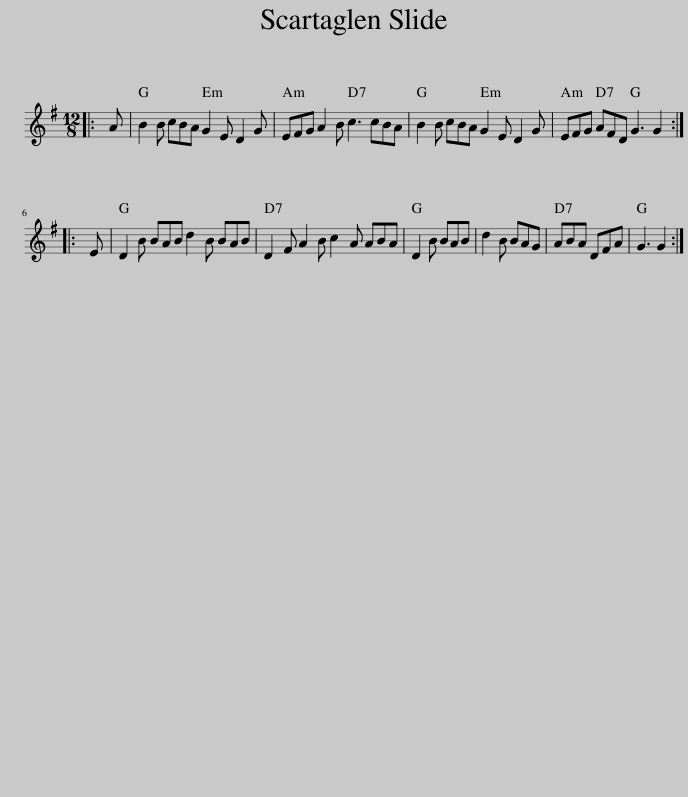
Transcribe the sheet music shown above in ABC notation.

X:1
L:1/8
M:12/8
I:linebreak $
K:G
V:1 treble
V:1
|: A | B2 B cBA G2 E D2 G | EFG A2 B c3 cBA | B2 B cBA G2 E D2 G | EFG AFD G3 G2 ::$ %5
 E | D2 B BAB d2 B BAB | D2 F A2 B c2 A ABA | D2 B BAB | d2 B BAG | %10
 ABA DFA | G3 G2 :| %12
